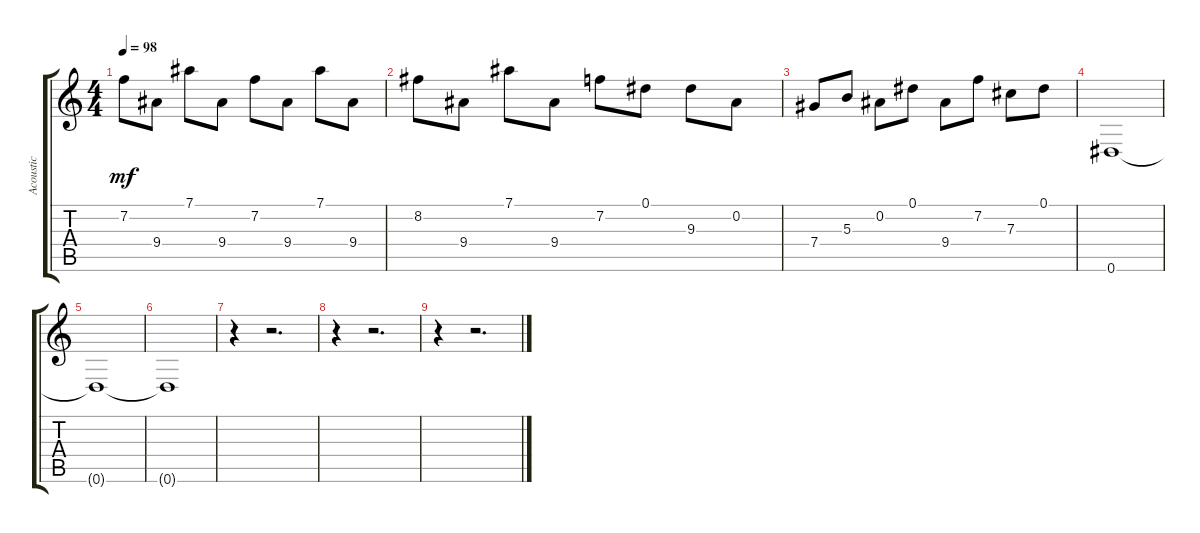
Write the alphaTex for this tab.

\track ("Acoustic" "Acoustic") {instrument acousticguitarsteel}
\staff {score tabs}
\tuning (Eb4 Bb3 Gb3 Db3 Ab2 Eb2) {hide}
\ts (4 4)
\tempo 98
\clef g2
\ks c
7.2.8{dy mf} 9.4.8 7.1.8 9.4.8 7.2.8 9.4.8 7.1.8 9.4.8 |
8.2.8 9.4.8 7.1.8 9.4.8 7.2.8 0.1.8 9.3.8 0.2.8 |
7.4.8 5.3.8 0.2.8 0.1.8 9.4.8 7.2.8 7.3.8 0.1.8 |
0.6.1 |
0.6{t}.1 |
0.6{t}.1 |
r.4 r.2{d} |
r.4 r.2{d} |
r.4 r.2{d}
